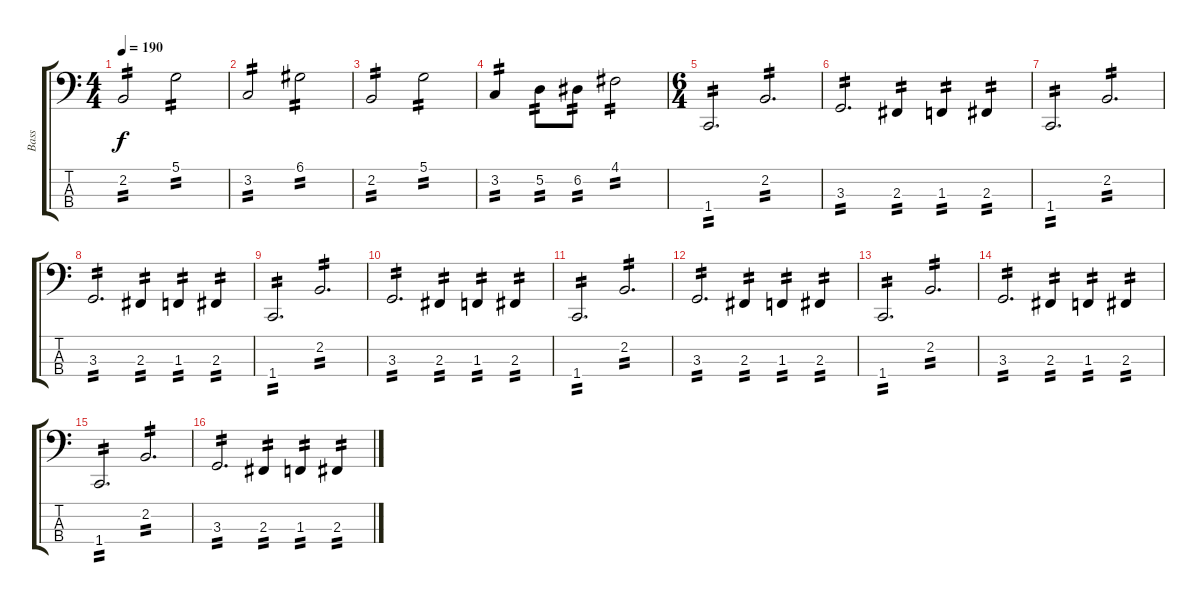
\track ("Bass" "Bass") {instrument electricbasspick}
\staff {score tabs}
\tuning (D2 A1 E1 B0) {hide}
\ts (4 4)
\tempo 190
\clef f4
\ks aminor
2.2.2{tp 2 dy f} 5.1.2{tp 2} |
3.2.2{tp 2} 6.1.2{tp 2} |
2.2.2{tp 2} 5.1.2{tp 2} |
3.2.4{tp 2} 5.2.8{tp 2} 6.2.8{tp 2} 4.1.2{tp 2} |
\ts (6 4)
1.4.2{d tp 2} 2.2.2{d tp 2} |
3.3.2{d tp 2} 2.3.4{tp 2} 1.3.4{tp 2} 2.3.4{tp 2} |
1.4.2{d tp 2} 2.2.2{d tp 2} |
3.3.2{d tp 2} 2.3.4{tp 2} 1.3.4{tp 2} 2.3.4{tp 2} |
1.4.2{d tp 2} 2.2.2{d tp 2} |
3.3.2{d tp 2} 2.3.4{tp 2} 1.3.4{tp 2} 2.3.4{tp 2} |
1.4.2{d tp 2} 2.2.2{d tp 2} |
3.3.2{d tp 2} 2.3.4{tp 2} 1.3.4{tp 2} 2.3.4{tp 2} |
1.4.2{d tp 2} 2.2.2{d tp 2} |
3.3.2{d tp 2} 2.3.4{tp 2} 1.3.4{tp 2} 2.3.4{tp 2} |
1.4.2{d tp 2} 2.2.2{d tp 2} |
3.3.2{d tp 2} 2.3.4{tp 2} 1.3.4{tp 2} 2.3.4{tp 2}
